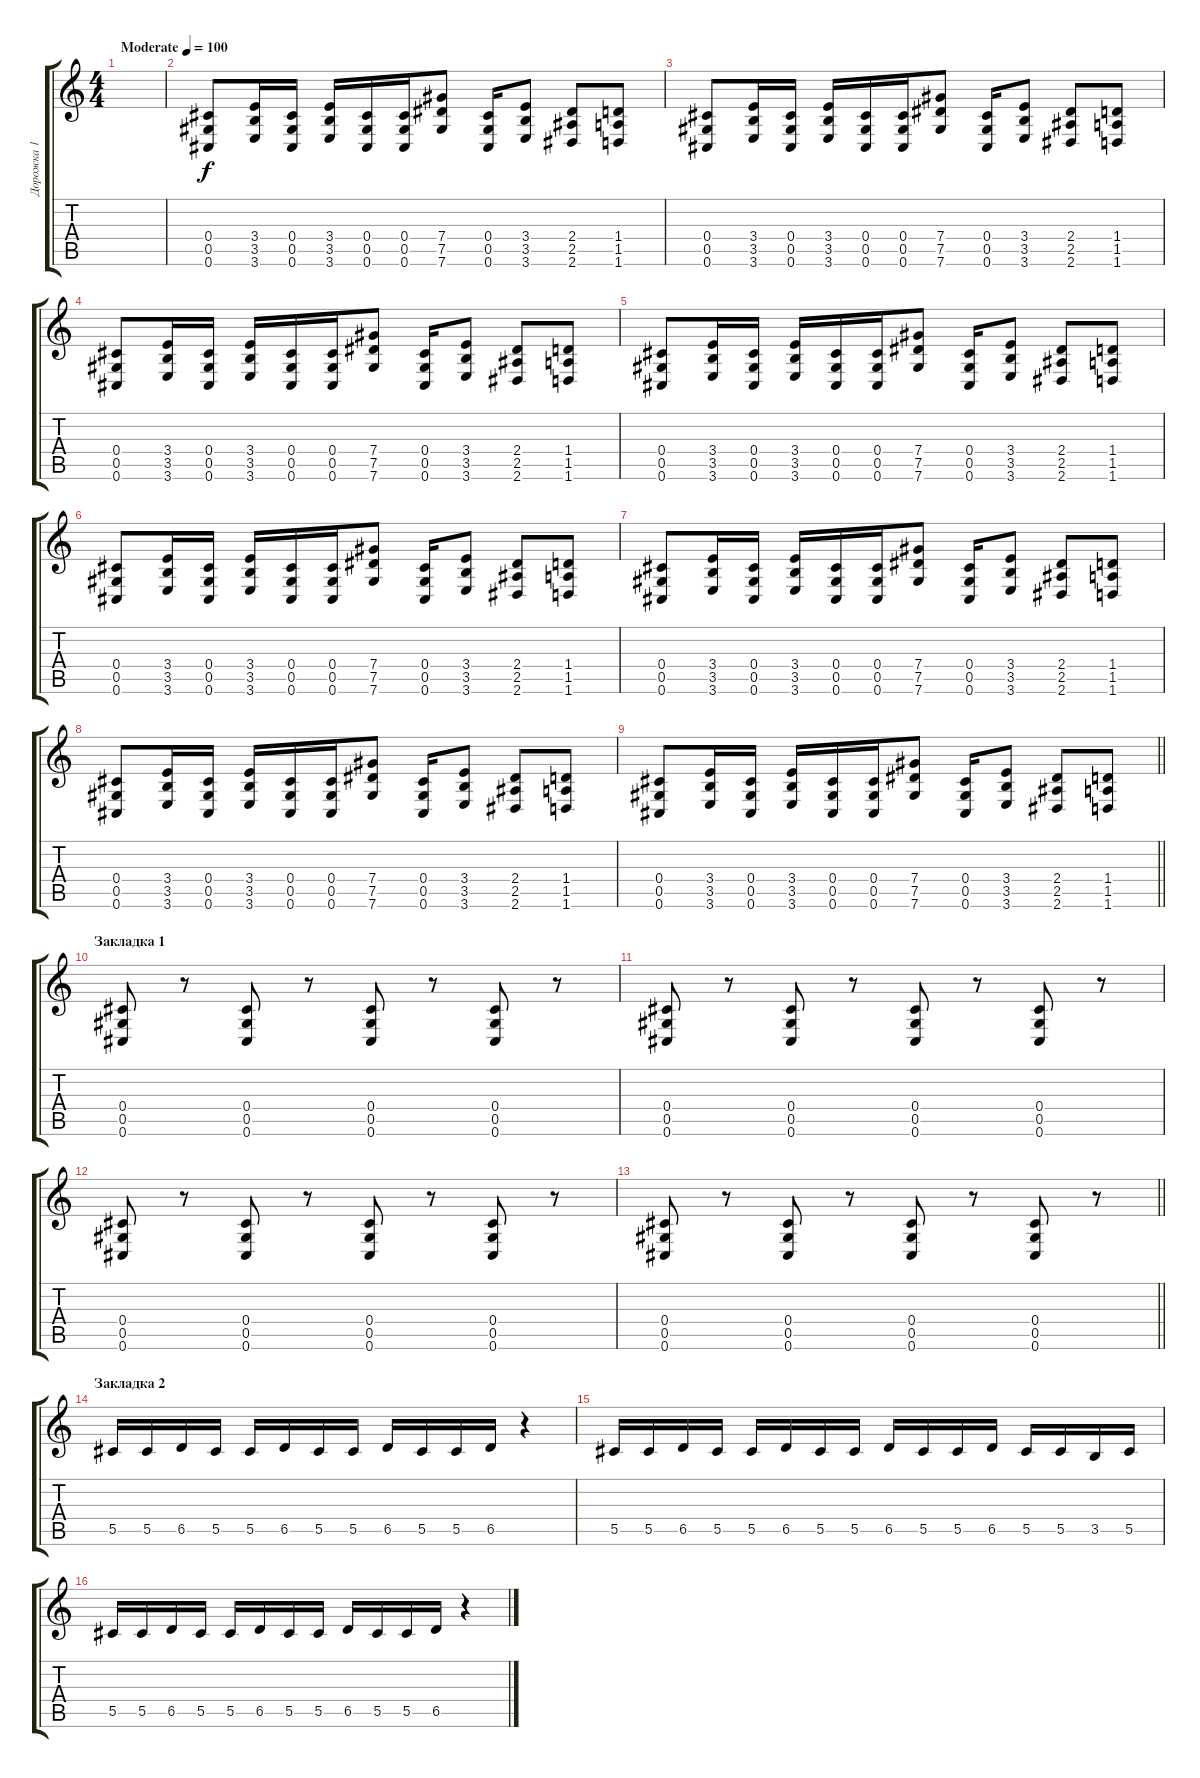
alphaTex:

\track ("Дорожка 1" "Дорожка 1") {instrument distortionguitar}
\staff {score tabs}
\tuning (Eb4 Bb3 Gb3 Db3 Ab2 Db2) {hide}
\ts (4 4)
\tempo (100 "Moderate")
\clef g2
\ks c
|
(0.4 0.5 0.6).8 (3.4 3.5 3.6).16 (0.4 0.5 0.6).16 (3.4 3.5 3.6).16 (0.4 0.5 0.6).16 (0.4 0.5 0.6).16 (7.4 7.5 7.6).8 (0.4 0.5 0.6).16 (3.4 3.5 3.6).8 (2.4 2.5 2.6).8 (1.4 1.5 1.6).8 |
(0.4 0.5 0.6).8 (3.4 3.5 3.6).16 (0.4 0.5 0.6).16 (3.4 3.5 3.6).16 (0.4 0.5 0.6).16 (0.4 0.5 0.6).16 (7.4 7.5 7.6).8 (0.4 0.5 0.6).16 (3.4 3.5 3.6).8 (2.4 2.5 2.6).8 (1.4 1.5 1.6).8 |
(0.4 0.5 0.6).8 (3.4 3.5 3.6).16 (0.4 0.5 0.6).16 (3.4 3.5 3.6).16 (0.4 0.5 0.6).16 (0.4 0.5 0.6).16 (7.4 7.5 7.6).8 (0.4 0.5 0.6).16 (3.4 3.5 3.6).8 (2.4 2.5 2.6).8 (1.4 1.5 1.6).8 |
(0.4 0.5 0.6).8 (3.4 3.5 3.6).16 (0.4 0.5 0.6).16 (3.4 3.5 3.6).16 (0.4 0.5 0.6).16 (0.4 0.5 0.6).16 (7.4 7.5 7.6).8 (0.4 0.5 0.6).16 (3.4 3.5 3.6).8 (2.4 2.5 2.6).8 (1.4 1.5 1.6).8 |
(0.4 0.5 0.6).8 (3.4 3.5 3.6).16 (0.4 0.5 0.6).16 (3.4 3.5 3.6).16 (0.4 0.5 0.6).16 (0.4 0.5 0.6).16 (7.4 7.5 7.6).8 (0.4 0.5 0.6).16 (3.4 3.5 3.6).8 (2.4 2.5 2.6).8 (1.4 1.5 1.6).8 |
(0.4 0.5 0.6).8 (3.4 3.5 3.6).16 (0.4 0.5 0.6).16 (3.4 3.5 3.6).16 (0.4 0.5 0.6).16 (0.4 0.5 0.6).16 (7.4 7.5 7.6).8 (0.4 0.5 0.6).16 (3.4 3.5 3.6).8 (2.4 2.5 2.6).8 (1.4 1.5 1.6).8 |
(0.4 0.5 0.6).8 (3.4 3.5 3.6).16 (0.4 0.5 0.6).16 (3.4 3.5 3.6).16 (0.4 0.5 0.6).16 (0.4 0.5 0.6).16 (7.4 7.5 7.6).8 (0.4 0.5 0.6).16 (3.4 3.5 3.6).8 (2.4 2.5 2.6).8 (1.4 1.5 1.6).8 |
\barLineRight lightlight
(0.4 0.5 0.6).8 (3.4 3.5 3.6).16 (0.4 0.5 0.6).16 (3.4 3.5 3.6).16 (0.4 0.5 0.6).16 (0.4 0.5 0.6).16 (7.4 7.5 7.6).8 (0.4 0.5 0.6).16 (3.4 3.5 3.6).8 (2.4 2.5 2.6).8 (1.4 1.5 1.6).8 |
\section ("" "Закладка 1")
(0.4 0.5 0.6).8 r.8 (0.4 0.5 0.6).8 r.8 (0.4 0.5 0.6).8 r.8 (0.4 0.5 0.6).8 r.8 |
(0.4 0.5 0.6).8 r.8 (0.4 0.5 0.6).8 r.8 (0.4 0.5 0.6).8 r.8 (0.4 0.5 0.6).8 r.8 |
(0.4 0.5 0.6).8 r.8 (0.4 0.5 0.6).8 r.8 (0.4 0.5 0.6).8 r.8 (0.4 0.5 0.6).8 r.8 |
\barLineRight lightlight
(0.4 0.5 0.6).8 r.8 (0.4 0.5 0.6).8 r.8 (0.4 0.5 0.6).8 r.8 (0.4 0.5 0.6).8 r.8 |
\section ("" "Закладка 2")
5.5.16 5.5.16 6.5.16 5.5.16 5.5.16 6.5.16 5.5.16 5.5.16 6.5.16 5.5.16 5.5.16 6.5.16 r.4 |
5.5.16 5.5.16 6.5.16 5.5.16 5.5.16 6.5.16 5.5.16 5.5.16 6.5.16 5.5.16 5.5.16 6.5.16 5.5.16 5.5.16 3.5.16 5.5.16 |
5.5.16 5.5.16 6.5.16 5.5.16 5.5.16 6.5.16 5.5.16 5.5.16 6.5.16 5.5.16 5.5.16 6.5.16 r.4
